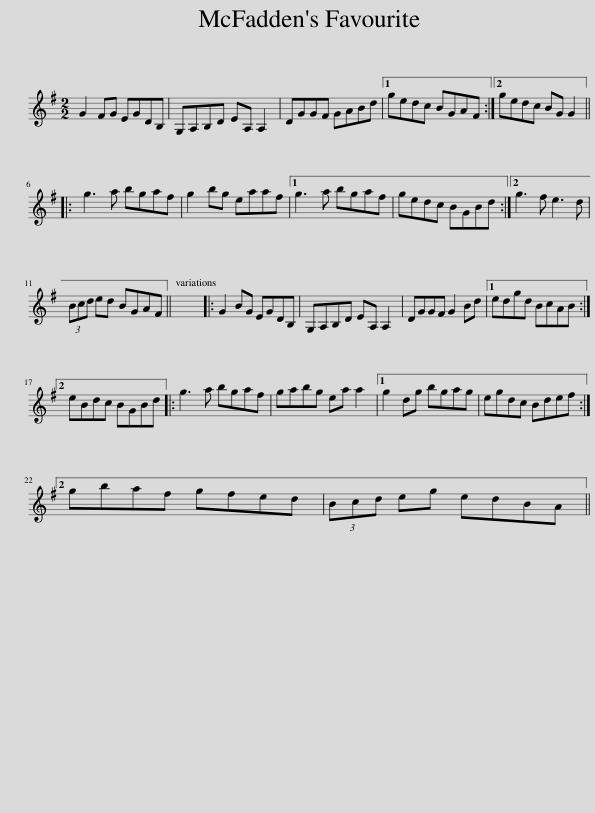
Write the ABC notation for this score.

X:1
L:1/8
M:2/2
I:linebreak $
K:G
V:1 treble
V:1
 G2 FG EGDB, | G,A,B,D EA, A,2 | DGGF GABd |1 gedc BGAF :|2 gedc BG G2 |:$ %5
 g3 a bgaf | g2 bg eaaf |1 g3 a bgaf | gedc BGBd :|2 g3 f e3 d |$ %10
 (3Bcd ed BGAF || x8 |: G2 BG EGDB, | G,A,B,D EA, A,2 | DGGF G2 Bd |1 %15
 edgd BcAB :|2$ eBdc BGBd |: g3 a bgaf | gabg ea a2 |1 g2 dg bgag | %20
 egdc Bdef :|2$ gbaf gfed | (3Bcd eg edBA || %23
